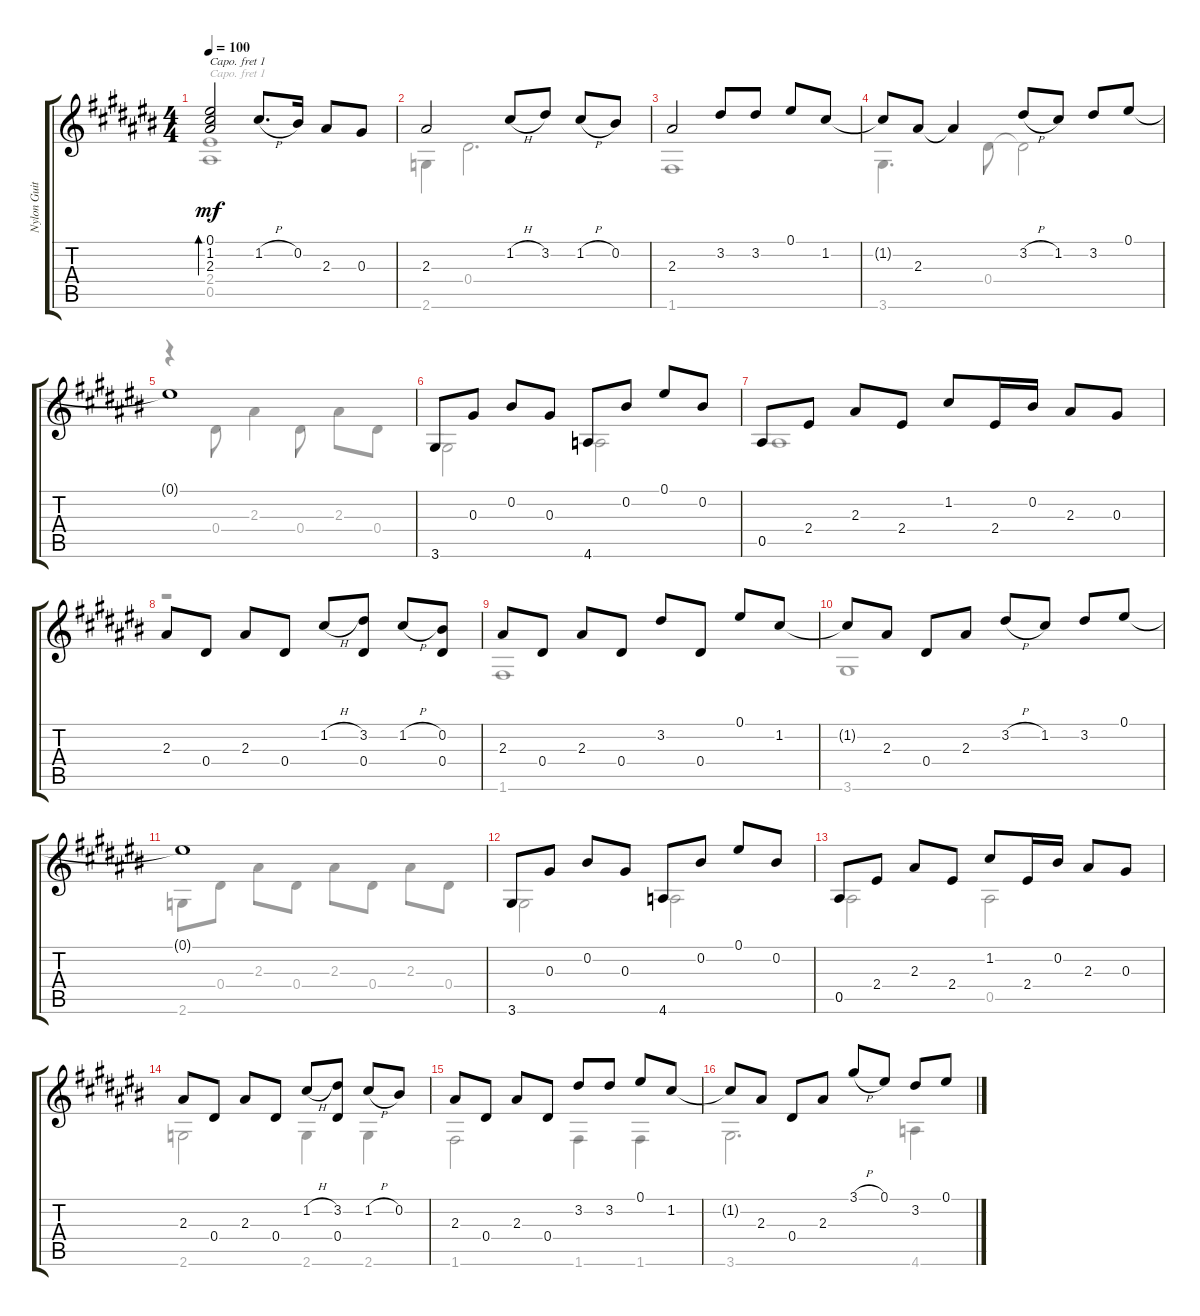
\track ("Nylon Guitar" "Nylon Guit") {instrument acousticguitarnylon}
\staff {score tabs}
\capo 1
\tuning (E4 B3 G3 D3 A2 E2) {hide}
\voice
\ts (4 4)
\tempo 100
\clef g2
\ks a#minor
(0.1 1.2 2.3).2{bd 30 dy mf instrument acousticguitarnylon} 1.2{h}.8{d} 0.2.16 2.3.8 0.3.8 |
2.3.2 1.2{h}.8 3.2.8 1.2{h}.8 0.2.8 |
2.3.2 3.2.8 3.2.8 0.1.8 1.2.8 |
1.2{t}.8 2.3.8 2.3{t}.4 3.2{h}.8 1.2.8 3.2.8 0.1.8 |
0.1{t}.1 |
3.6.8 0.3.8 0.2.8 0.3.8 4.6.8 0.2.8 0.1.8 0.2.8 |
0.5.8 2.4.8 2.3.8 2.4.8 1.2.8 2.4.16 0.2.16 2.3.8 0.3.8 |
2.3.8 0.4.8 2.3.8 0.4.8 1.2{h}.8 (3.2 0.4).8 1.2{h}.8 (0.2 0.4).8 |
2.3.8 0.4.8 2.3.8 0.4.8 3.2.8 0.4.8 0.1.8 1.2.8 |
1.2{t}.8 2.3.8 0.4.8 2.3.8 3.2{h}.8 1.2.8 3.2.8 0.1.8 |
0.1{t}.1 |
3.6.8 0.3.8 0.2.8 0.3.8 4.6.8 0.2.8 0.1.8 0.2.8 |
0.5.8 2.4.8 2.3.8 2.4.8 1.2.8 2.4.16 0.2.16 2.3.8 0.3.8 |
2.3.8 0.4.8 2.3.8 0.4.8 1.2{h}.8 (3.2 0.4).8 1.2{h}.8 0.2.8 |
2.3.8 0.4.8 2.3.8 0.4.8 3.2.8 3.2.8 0.1.8 1.2.8 |
1.2{t}.8 2.3.8 0.4.8 2.3.8 3.1{h}.8 0.1.8 3.2.8 0.1.8
\voice
\clef g2
\ottava regular
\simile none
\ks a#minor
(2.4 0.5).1{dy mf} |
2.6.4 0.4.2{d} |
1.6.1 |
3.6.4{d} 0.4.8 0.4{t}.2 |
r.4 0.4.8 2.3.4 0.4.8 2.3.8 0.4.8 |
3.6.2 4.6.2 |
0.5.1 |
r.1 |
1.6.1 |
3.6.1 |
2.6.8 0.4.8 2.3.8 0.4.8 2.3.8 0.4.8 2.3.8 0.4.8 |
3.6.2 4.6.2 |
0.5.2 0.5.2 |
2.6.2 2.6.4 2.6.4 |
1.6.2 1.6.4 1.6.4 |
3.6.2{d} 4.6.4
